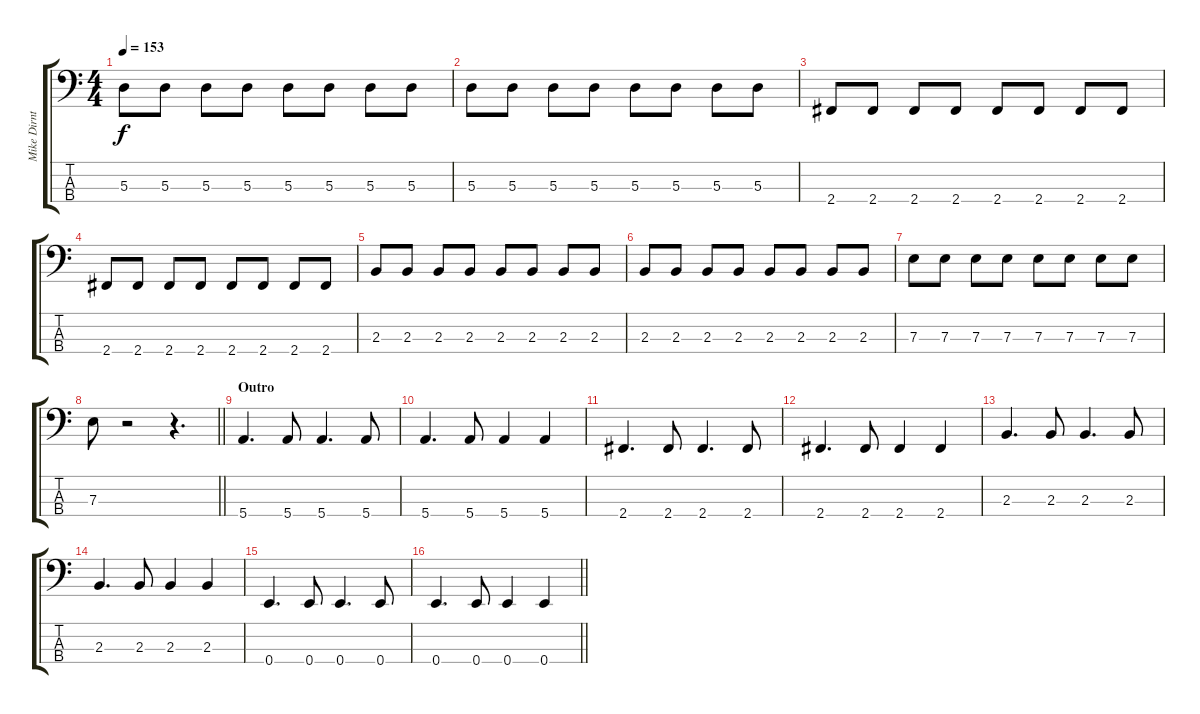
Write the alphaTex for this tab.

\track ("Mike Dirnt (Bass)" "Mike Dirnt") {instrument electricbasspick}
\staff {score tabs}
\tuning (G2 D2 A1 E1) {hide}
\ts (4 4)
\tempo 153
\clef f4
\ks c
5.3.8{dy f} 5.3.8 5.3.8 5.3.8 5.3.8 5.3.8 5.3.8 5.3.8 |
5.3.8 5.3.8 5.3.8 5.3.8 5.3.8 5.3.8 5.3.8 5.3.8 |
2.4.8 2.4.8 2.4.8 2.4.8 2.4.8 2.4.8 2.4.8 2.4.8 |
2.4.8 2.4.8 2.4.8 2.4.8 2.4.8 2.4.8 2.4.8 2.4.8 |
2.3.8 2.3.8 2.3.8 2.3.8 2.3.8 2.3.8 2.3.8 2.3.8 |
2.3.8 2.3.8 2.3.8 2.3.8 2.3.8 2.3.8 2.3.8 2.3.8 |
7.3.8 7.3.8 7.3.8 7.3.8 7.3.8 7.3.8 7.3.8 7.3.8 |
\barLineRight lightlight
7.3.8 r.2 r.4{d} |
\section ("" "Outro")
5.4.4{d} 5.4.8 5.4.4{d} 5.4.8 |
5.4.4{d} 5.4.8 5.4.4 5.4.4 |
2.4.4{d} 2.4.8 2.4.4{d} 2.4.8 |
2.4.4{d} 2.4.8 2.4.4 2.4.4 |
2.3.4{d} 2.3.8 2.3.4{d} 2.3.8 |
2.3.4{d} 2.3.8 2.3.4 2.3.4 |
0.4.4{d} 0.4.8 0.4.4{d} 0.4.8 |
\barLineRight lightlight
0.4.4{d} 0.4.8 0.4.4 0.4.4
